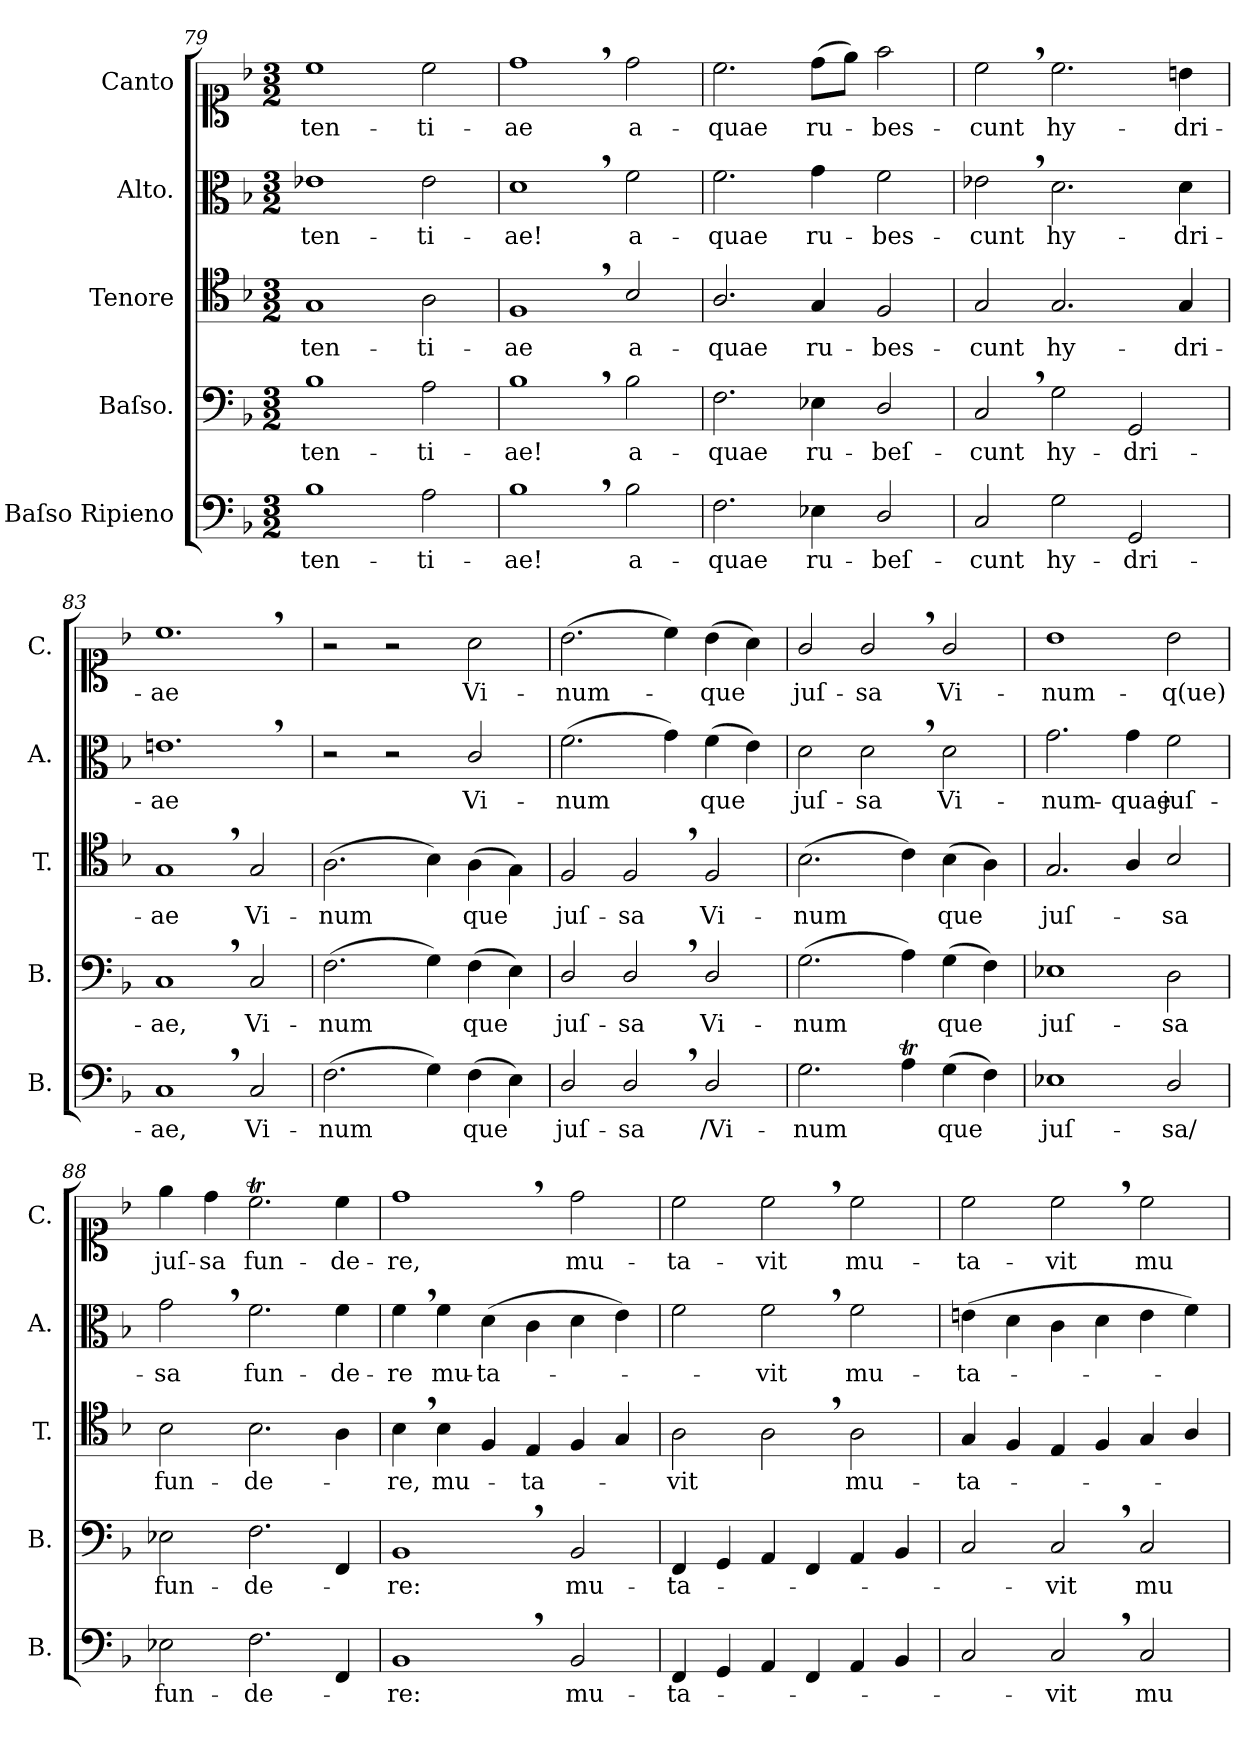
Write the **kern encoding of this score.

**kern	**text	**kern	**text	**kern	**text	**kern	**text	**kern	**text
*part5	*part5	*part4	*part4	*part3	*part3	*part2	*part2	*part1	*part1
*staff5	*staff5	*staff4	*staff4	*staff3	*staff3	*staff2	*staff2	*staff1	*staff1
*I"Baſso Ripieno	*	*I"Baſso.	*	*I"Tenore	*	*I"Alto.	*	*I"Canto	*
*I'B.	*	*I'B.	*	*I'T.	*	*I'A.	*	*I'C.	*
*clefF4	*	*clefF4	*	*clefC4	*	*clefC3	*	*clefC1	*
*k[b-]	*	*k[b-]	*	*k[b-]	*	*k[b-]	*	*k[b-]	*
*M3/2	*	*M3/2	*	*M3/2	*	*M3/2	*	*M3/2	*
=79	=79	=79	=79	=79	=79	=79	=79	=79	=79
1B-	-ten-	1B-	-ten-	1G	-ten-	1e-X	-ten-	1cc	-ten-
2A\	-ti-	2A\	-ti-	2A\	-ti-	2e-\	-ti-	2cc\	-ti-
=80	=80	=80	=80	=80	=80	=80	=80	=80	=80
1B-,	-ae!	1B-,	-ae!	1F,	-ae	1d,	-ae!	1dd,	-ae
2B-\	a-	2B-\	a-	2B-/	a-	2f\	a-	2dd\	a-
=81	=81	=81	=81	=81	=81	=81	=81	=81	=81
2.F\	-quae	2.F\	-quae	2.A/	-quae	2.f\	-quae	2.cc\	-quae
4E-X\	ru-	4E-X\	ru-	4G/	ru-	4g\	ru-	(8dd\L	ru-
.	.	.	.	.	.	.	.	8ee\J)	.
2D/	-beſ-	2D/	-beſ-	2F/	-bes-	2f\	-bes-	2ff\	-bes-
=82	=82	=82	=82	=82	=82	=82	=82	=82	=82
2C/	-cunt	2C,/	-cunt	2G/	-cunt	2e-X,\	-cunt	2cc,\	-cunt
2G\	hy-	2G\	hy-	2.G/	hy-	2.d\	hy-	2.cc\	hy-
2GG/	-dri-	2GG/	-dri-	.	.	.	.	.	.
.	.	.	.	4G/	-dri-	4d\	-dri-	4bn\	-dri-
=83	=83	=83	=83	=83	=83	=83	=83	=83	=83
1C,	-ae,	1C,	-ae,	1G,	-ae	1.en,	-ae	1.cc,	-ae
2C/	Vi-	2C/	Vi-	2G/	Vi-	.	.	.	.
=84	=84	=84	=84	=84	=84	=84	=84	=84	=84
(2.F\	-num	(2.F\	-num	(2.A\	-num	2r	.	2r	.
.	.	.	.	.	.	2r	.	2r	.
4G\)	.	4G\)	.	4B-\)	.	.	.	.	.
(4F\	que	(4F\	que	(4A\	que	2c/	Vi-	2a\	Vi-
4E\)	.	4E\)	.	4G\)	.	.	.	.	.
=85	=85	=85	=85	=85	=85	=85	=85	=85	=85
2D/	juſ-	2D/	juſ-	2F/	juſ-	(2.f\	-num	(2.b-\	-num-
2D,/	-sa	2D,/	-sa	2F,/	-sa	.	.	.	.
.	.	.	.	.	.	4g\)	.	4cc\)	.
2D/	/Vi-	2D/	Vi-	2F/	Vi-	(4f\	que	(4b-\	-que
.	.	.	.	.	.	4e\)	.	4a\)	.
=86	=86	=86	=86	=86	=86	=86	=86	=86	=86
2.G\	-num	(2.G\	-num	(2.B-\	-num	2d\	juſ-	2g/	juſ-
.	.	.	.	.	.	2d,\	-sa	2g,/	-sa
4At\	.	4A\)	.	4c\)	.	.	.	.	.
(4G\	que	(4G\	que	(4B-\	que	2d\	Vi-	2g/	Vi-
4F\)	.	4F\)	.	4A\)	.	.	.	.	.
=87	=87	=87	=87	=87	=87	=87	=87	=87	=87
1E-X	juſ-	1E-X	juſ-	2.G/	juſ-	2.g\	-num-	1b-	-num-
.	.	.	.	4A/	.	4g\	-quae	.	.
2D/	-sa/	2D\	-sa	2B-/	-sa	2f\	juſ-	2b-\	-q(ue)
=88	=88	=88	=88	=88	=88	=88	=88	=88	=88
2E-X\	fun-	2E-X\	fun-	2B-\	fun-	2g,\	-sa	4ee\	juſ-
.	.	.	.	.	.	.	.	4dd\	-sa
2.F\	-de-	2.F\	-de-	2.B-\	-de-	2.f\	fun-	2.ccT\	fun-
4FF/	.	4FF/	.	4A\	.	4f\	-de-	4cc\	-de-
=89	=89	=89	=89	=89	=89	=89	=89	=89	=89
1BB-,	-re:	1BB-,	-re:	4B-,\	-re,	4f,\	-re	1dd,	-re,
.	.	.	.	4B-\	mu-	4f\	mu-	.	.
.	.	.	.	4F/	.	(4d\	-ta-	.	.
.	.	.	.	4E/	-ta-	4c\	.	.	.
2BB-/	mu-	2BB-/	mu-	4F/	.	4d\	.	2dd\	mu-
.	.	.	.	4G/	.	4e\)	.	.	.
=90	=90	=90	=90	=90	=90	=90	=90	=90	=90
4FF/	-ta-	4FF/	-ta-	2A\	-vit	2f\	.	2cc\	-ta-
4GG/	.	4GG/	.	.	.	.	.	.	.
4AA/	.	4AA/	.	2A,\	.	2f,\	-vit	2cc,\	-vit
4FF/	.	4FF/	.	.	.	.	.	.	.
!	!	!	!	!	!	!	!	!	!LO:LY:i
4AA/	.	4AA/	.	2A\	mu-	2f\	mu-	2cc\	mu-
4BB-/	.	4BB-/	.	.	.	.	.	.	.
=91	=91	=91	=91	=91	=91	=91	=91	=91	=91
!	!	!	!	!	!	!	!	!	!LO:LY:i
2C/	.	2C/	.	4G/	-ta-	(4en\	-ta-	2cc\	-ta-
.	.	.	.	4F/	.	4d\	.	.	.
!	!	!	!	!	!	!	!	!	!LO:LY:i
2C,/	-vit	2C,/	-vit	4E/	.	4c\	.	2cc,\	-vit
.	.	.	.	4F/	.	4d\	.	.	.
2C/	mu-	2C/	mu-	4G/	.	4e\	.	2cc\	mu-
.	.	.	.	4A/	.	4f\)	.	.	.
=	=	=	=	=	=	=	=	=	=
*-	*-	*-	*-	*-	*-	*-	*-	*-	*-
